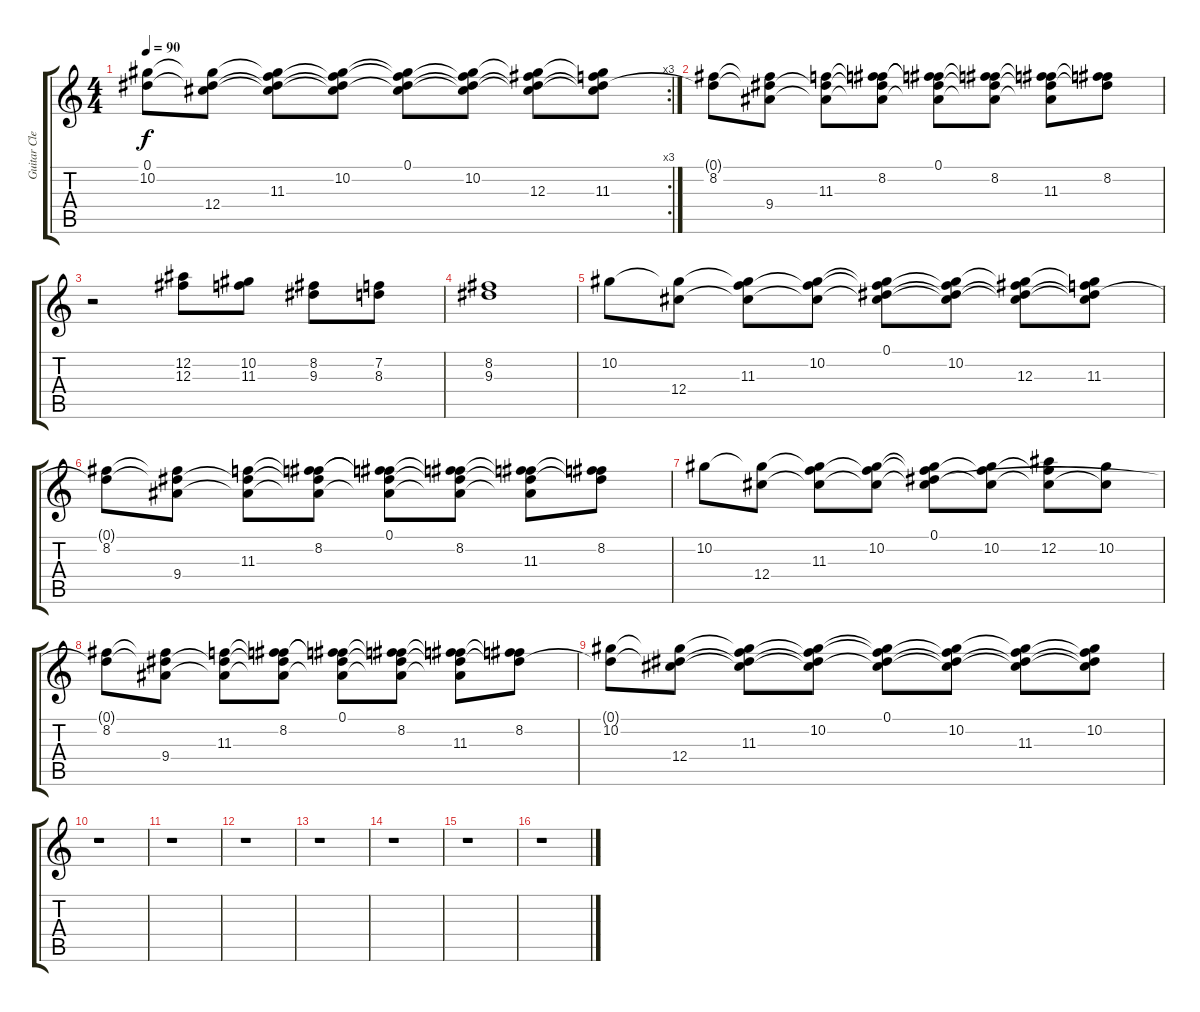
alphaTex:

\track ("Guitar Clean" "Guitar Cle") {instrument electricguitarclean}
\staff {score tabs}
\tuning (Eb4 Bb3 Gb3 Db3 Ab2 Eb2) {hide}
\rc 3
\ts (4 4)
\tempo 90
\clef g2
\ks c
(0.1{t} 10.2).8{dy f} (0.1{t} 10.2{t} 12.4).8 (0.1{t} 10.2{t} 11.3 12.4{t}).8 (0.1{t} 10.2 11.3{t} 12.4{t}).8 (0.1 10.2{t} 11.3{t} 12.4{t}).8 (0.1{t} 10.2 11.3{t} 12.4{t}).8 (0.1{t} 10.2{t} 12.3 12.4{t}).8 (0.1{t} 10.2{t} 11.3 12.4{t}).8 |
(0.1{t} 8.2).8 (0.1{t} 8.2{t} 9.4).8 (0.1{t} 11.3 9.4{t}).8 (0.1{t} 8.2 11.3{t} 9.4{t}).8 (0.1 8.2{t} 11.3{t} 9.4{t}).8 (0.1{t} 8.2 11.3{t} 9.4{t}).8 (0.1{t} 8.2{t} 11.3 9.4{t}).8 (0.1{t} 8.2 11.3{t}).8 |
r.2 (12.2 12.3).8 (10.2 11.3).8 (8.2 9.3).8 (7.2 8.3).8 |
(8.2 9.3).1 |
10.2.8 (10.2{t} 12.4).8 (10.2{t} 11.3 12.4{t}).8 (10.2 11.3{t} 12.4{t}).8 (0.1 10.2{t} 11.3{t} 12.4{t}).8 (0.1{t} 10.2 11.3{t} 12.4{t}).8 (0.1{t} 10.2{t} 12.3 12.4{t}).8 (0.1{t} 10.2{t} 11.3 12.4{t}).8 |
(0.1{t} 8.2).8 (0.1{t} 8.2{t} 9.4).8 (0.1{t} 11.3 9.4{t}).8 (0.1{t} 8.2 11.3{t} 9.4{t}).8 (0.1 8.2{t} 11.3{t} 9.4{t}).8 (0.1{t} 8.2 11.3{t} 9.4{t}).8 (0.1{t} 8.2{t} 11.3 9.4{t}).8 (0.1{t} 8.2 11.3{t}).8 |
10.2.8 (10.2{t} 12.4).8 (10.2{t} 11.3 12.4{t}).8 (10.2 11.3{t} 12.4{t}).8 (0.1 10.2{t} 11.3{t} 12.4{t}).8 (10.2 11.3{t} 12.4{t}).8 (12.2 11.3{t} 12.4{t}).8 (10.2 12.4{t}).8 |
(0.1{t} 8.2).8 (0.1{t} 8.2{t} 9.4).8 (0.1{t} 11.3 9.4{t}).8 (0.1{t} 8.2 11.3{t} 9.4{t}).8 (0.1 8.2{t} 11.3{t} 9.4{t}).8 (0.1{t} 8.2 11.3{t} 9.4{t}).8 (0.1{t} 8.2{t} 11.3 9.4{t}).8 (0.1{t} 8.2 11.3{t}).8 |
(0.1{t} 10.2).8 (0.1{t} 10.2{t} 12.4).8 (0.1{t} 10.2{t} 11.3 12.4{t}).8 (0.1{t} 10.2 11.3{t} 12.4{t}).8 (0.1 10.2{t} 11.3{t} 12.4{t}).8 (0.1{t} 10.2 11.3{t} 12.4{t}).8 (0.1{t} 10.2{t} 11.3 12.4{t}).8 (0.1{t} 10.2 11.3{t} 12.4{t}).8 |
r.1 |
r.1 |
r.1 |
r.1 |
r.1 |
r.1 |
r.1
